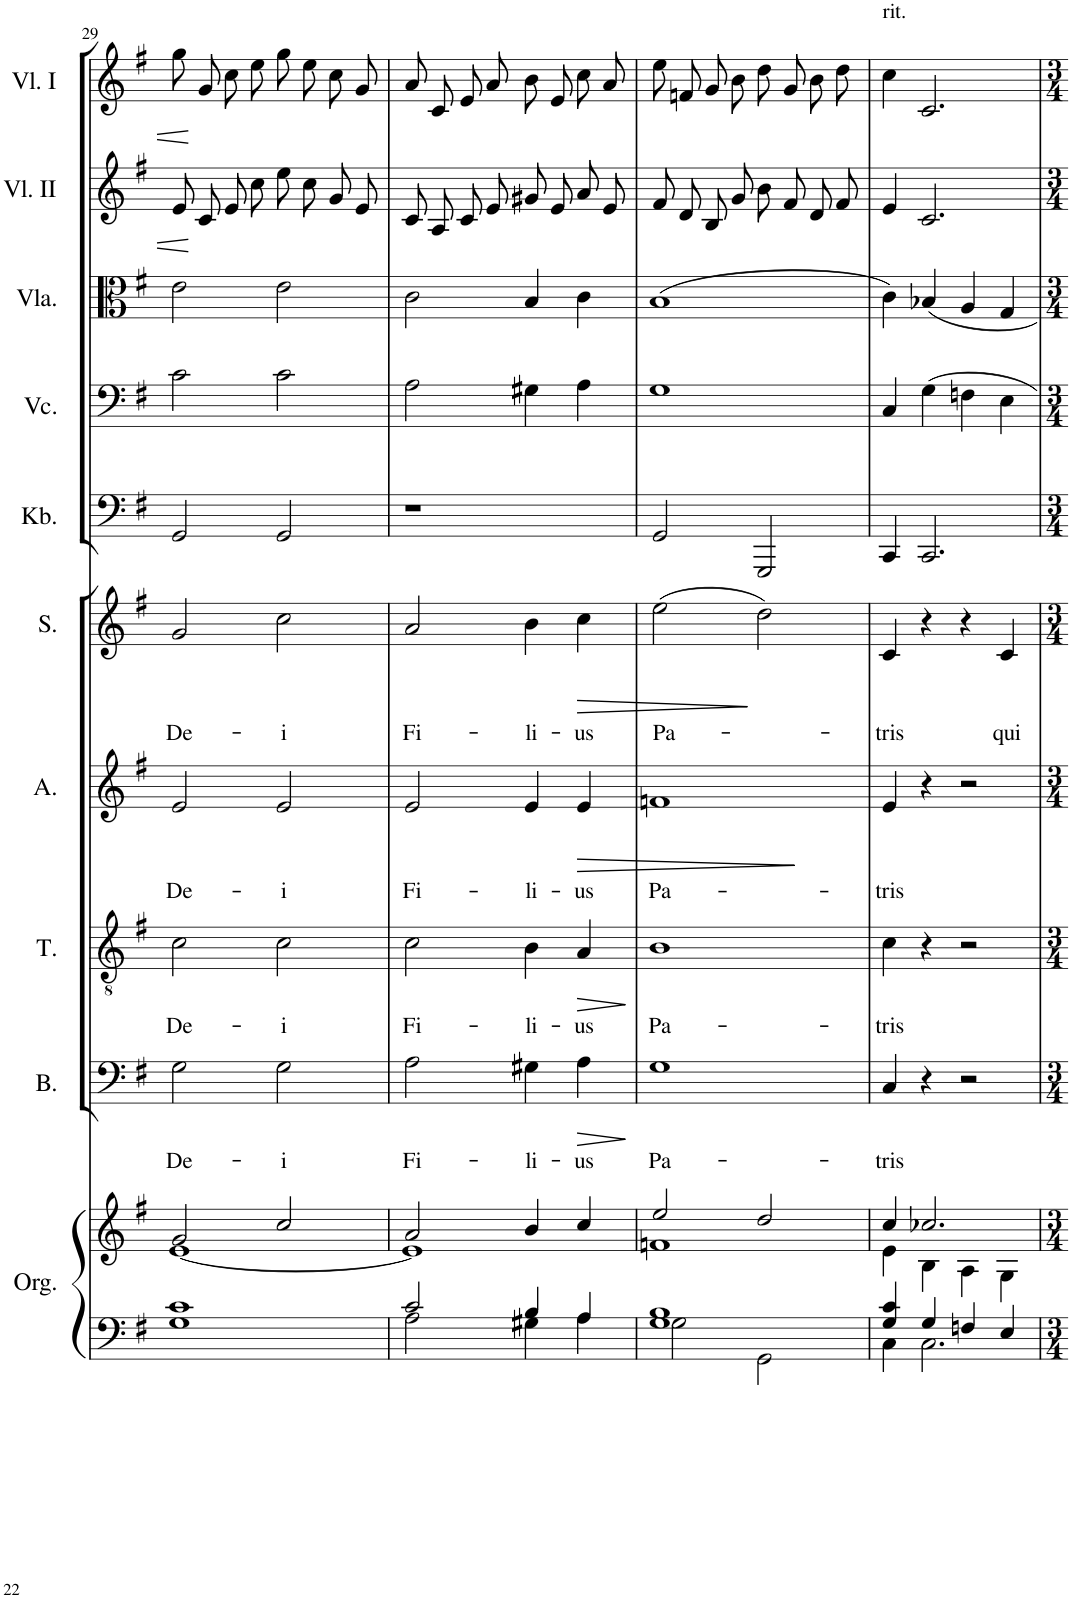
**kern	**kern	**kern	**text	**kern	**text	**kern	**text	**kern	**text	**kern	**kern	**kern	**kern	**kern
*part10	*part10	*part9	*part9	*part8	*part8	*part7	*part7	*part6	*part6	*part5	*part4	*part3	*part2	*part1
*staff11	*staff10	*staff9	*staff9	*staff8	*staff8	*staff7	*staff7	*staff6	*staff6	*staff5	*staff4	*staff3	*staff2	*staff1
*I"Orgel	*	*I"Bass	*	*I"Tenor	*	*I"Alt	*	*I"Sopran	*	*I"Kontrabass	*I"Violoncello	*I"Viola	*I"Violine II	*I"Violine I
*I'Org.	*	*I'B.	*	*I'T.	*	*I'A.	*	*I'S.	*	*I'Kb.	*I'Vc.	*I'Vla.	*I'Vl. II	*I'Vl. I
!!LO:PB:g=z
*clefF4	*clefG2	*clefF4	*	*clefGv2	*	*clefG2	*	*clefG2	*	*clefF4	*clefF4	*clefC3	*clefG2	*clefG2
*	*	*	*	*	*	*	*	*	*	*Trd7c12	*	*	*	*
*k[f#]	*k[f#]	*k[f#]	*	*k[f#]	*	*k[f#]	*	*k[f#]	*	*k[f#]	*k[f#]	*k[f#]	*k[f#]	*k[f#]
*G:	*G:	*G:	*	*	*	*G:	*	*G:	*	*	*G:	*G:	*G:	*G:
*M4/4	*M4/4	*M4/4	*	*M4/4	*	*M4/4	*	*M4/4	*	*M4/4	*M4/4	*M4/4	*M4/4	*M4/4
*met(c)	*met(c)	*met(c)	*	*met(c)	*	*met(c)	*	*met(c)	*	*met(c)	*met(c)	*met(c)	*met(c)	*met(c)
=29	=29	=29	=29	=29	=29	=29	=29	=29	=29	=29	=29	=29	=29	=29
*^	*^	*	*	*	*	*	*	*	*	*	*	*	*	*
!	!	!	!	!	!LO:LY:b	!	!LO:LY:b	!	!LO:LY:b	!	!LO:LY:b	!	!	!	!	!
1c	1G	2g/	[1e	2G\	De-	2c\	De-	2e/	De-	2g/	De-	2GG/	2c\	2e\	8e/L	8gg\L
.	.	.	.	.	.	.	.	.	.	.	.	.	.	.	8c/J	8g\J
.	.	.	.	.	.	.	.	.	.	.	.	.	.	.	8e/L	8cc\L
.	.	.	.	.	.	.	.	.	.	.	.	.	.	.	8cc/J	8ee\J
!	!	!	!	!	!LO:LY:b	!	!LO:LY:b	!	!LO:LY:b	!	!LO:LY:b	!	!	!	!	!
.	.	2cc/	.	2G\	-i	2c\	-i	2e/	-i	2cc\	-i	2GG/	2c\	2e\	8ee\L	8gg\L
.	.	.	.	.	.	.	.	.	.	.	.	.	.	.	8cc\J	8ee\J
.	.	.	.	.	.	.	.	.	.	.	.	.	.	.	8g/L	8cc/L
.	.	.	.	.	.	.	.	.	.	.	.	.	.	.	8e/J	8g/J
=30	=30	=30	=30	=30	=30	=30	=30	=30	=30	=30	=30	=30	=30	=30	=30	=30
!	!	!	!	!	!LO:LY:b	!	!LO:LY:b	!	!LO:LY:b	!	!LO:LY:b	!	!	!	!	!
2c/	2A\	2a/	1e]	2A\	Fi-	2c\	Fi-	2e/	Fi-	2a/	Fi-	1r	2A\	2c\	8c/L	8a/L
.	.	.	.	.	.	.	.	.	.	.	.	.	.	.	8A/J	8c/J
.	.	.	.	.	.	.	.	.	.	.	.	.	.	.	8c/L	8e/L
.	.	.	.	.	.	.	.	.	.	.	.	.	.	.	8e/J	8a/J
!	!	!	!	!	!LO:LY:b	!	!LO:LY:b	!	!LO:LY:b	!	!LO:LY:b	!	!	!	!	!
4B/	4G#X\	4b/	.	4G#X\	-li-	4B\	-li-	4e/	-li-	4b\	-li-	.	4G#X\	4B/	8g#X/L	8b/L
.	.	.	.	.	.	.	.	.	.	.	.	.	.	.	8e/J	8e/J
!	!	!	!	!	!LO:LY:b	!	!LO:LY:b	!	!LO:LY:b	!	!LO:LY:b	!	!	!	!	!
4A/	4A\	4cc/	.	4A\	-us	4A/	-us	4e/	-us	4cc\	-us	.	4A\	4c\	8a/L	8cc\L
.	.	.	.	.	.	.	.	.	.	.	.	.	.	.	8e/J	8a\J
=31	=31	=31	=31	=31	=31	=31	=31	=31	=31	=31	=31	=31	=31	=31	=31	=31
!	!	!	!	!	!LO:LY:b	!	!LO:LY:b	!	!LO:LY:b	!	!LO:LY:b	!	!	!	!	!
1G 1B	2G\	2ee/	1fn	1G	Pa-	1B	Pa-	1fn	Pa-	(2ee\	Pa-	2GG/	1G	(1B	8f#/L	8ee\L
.	.	.	.	.	.	.	.	.	.	.	.	.	.	.	8d/J	8fn\J
.	.	.	.	.	.	.	.	.	.	.	.	.	.	.	8B/L	8g/L
.	.	.	.	.	.	.	.	.	.	.	.	.	.	.	8g/J	8b/J
.	2GG\	2dd/	.	.	.	.	.	.	.	2dd\)	.	2GGG/	.	.	8b/L	8dd\L
.	.	.	.	.	.	.	.	.	.	.	.	.	.	.	8f#/J	8g\J
.	.	.	.	.	.	.	.	.	.	.	.	.	.	.	8d/L	8b\L
.	.	.	.	.	.	.	.	.	.	.	.	.	.	.	8f#/J	8dd\J
=32	=32	=32	=32	=32	=32	=32	=32	=32	=32	=32	=32	=32	=32	=32	=32	=32
!	!	!	!	!	!	!	!	!	!	!	!	!	!	!	!	!LO:TX:a:t=rit.
!	!	!	!	!	!LO:LY:b	!	!LO:LY:b	!	!LO:LY:b	!	!LO:LY:b	!	!	!	!	!
4G/ 4c/	4C\	4cc/	4e\	4C/	-tris	4c\	-tris	4e/	-tris	4c/	-tris	4CC/	4C/	4c\)	4e/	4cc\
4G/	2.C\	2.cc-X/	4B\	4r	.	4r	.	4r	.	4r	.	2.CC/	4G\	4B-X/	2.c/	2.c/
4Fn/	.	.	4A\	2r	.	2r	.	2r	.	4r	.	.	4Fn\	4A/	.	.
!	!	!	!	!	!	!	!	!	!	!	!LO:LY:b	!	!	!	!	!
4E/	.	.	4G\	.	.	.	.	.	.	4c/	qui	.	4E\	4G/	.	.
*v	*v	*	*	*	*	*	*	*	*	*	*	*	*	*	*	*
*	*v	*v	*	*	*	*	*	*	*	*	*	*	*	*	*
=	=	=	=	=	=	=	=	=	=	=	=	=	=	=
*-	*-	*-	*-	*-	*-	*-	*-	*-	*-	*-	*-	*-	*-	*-
